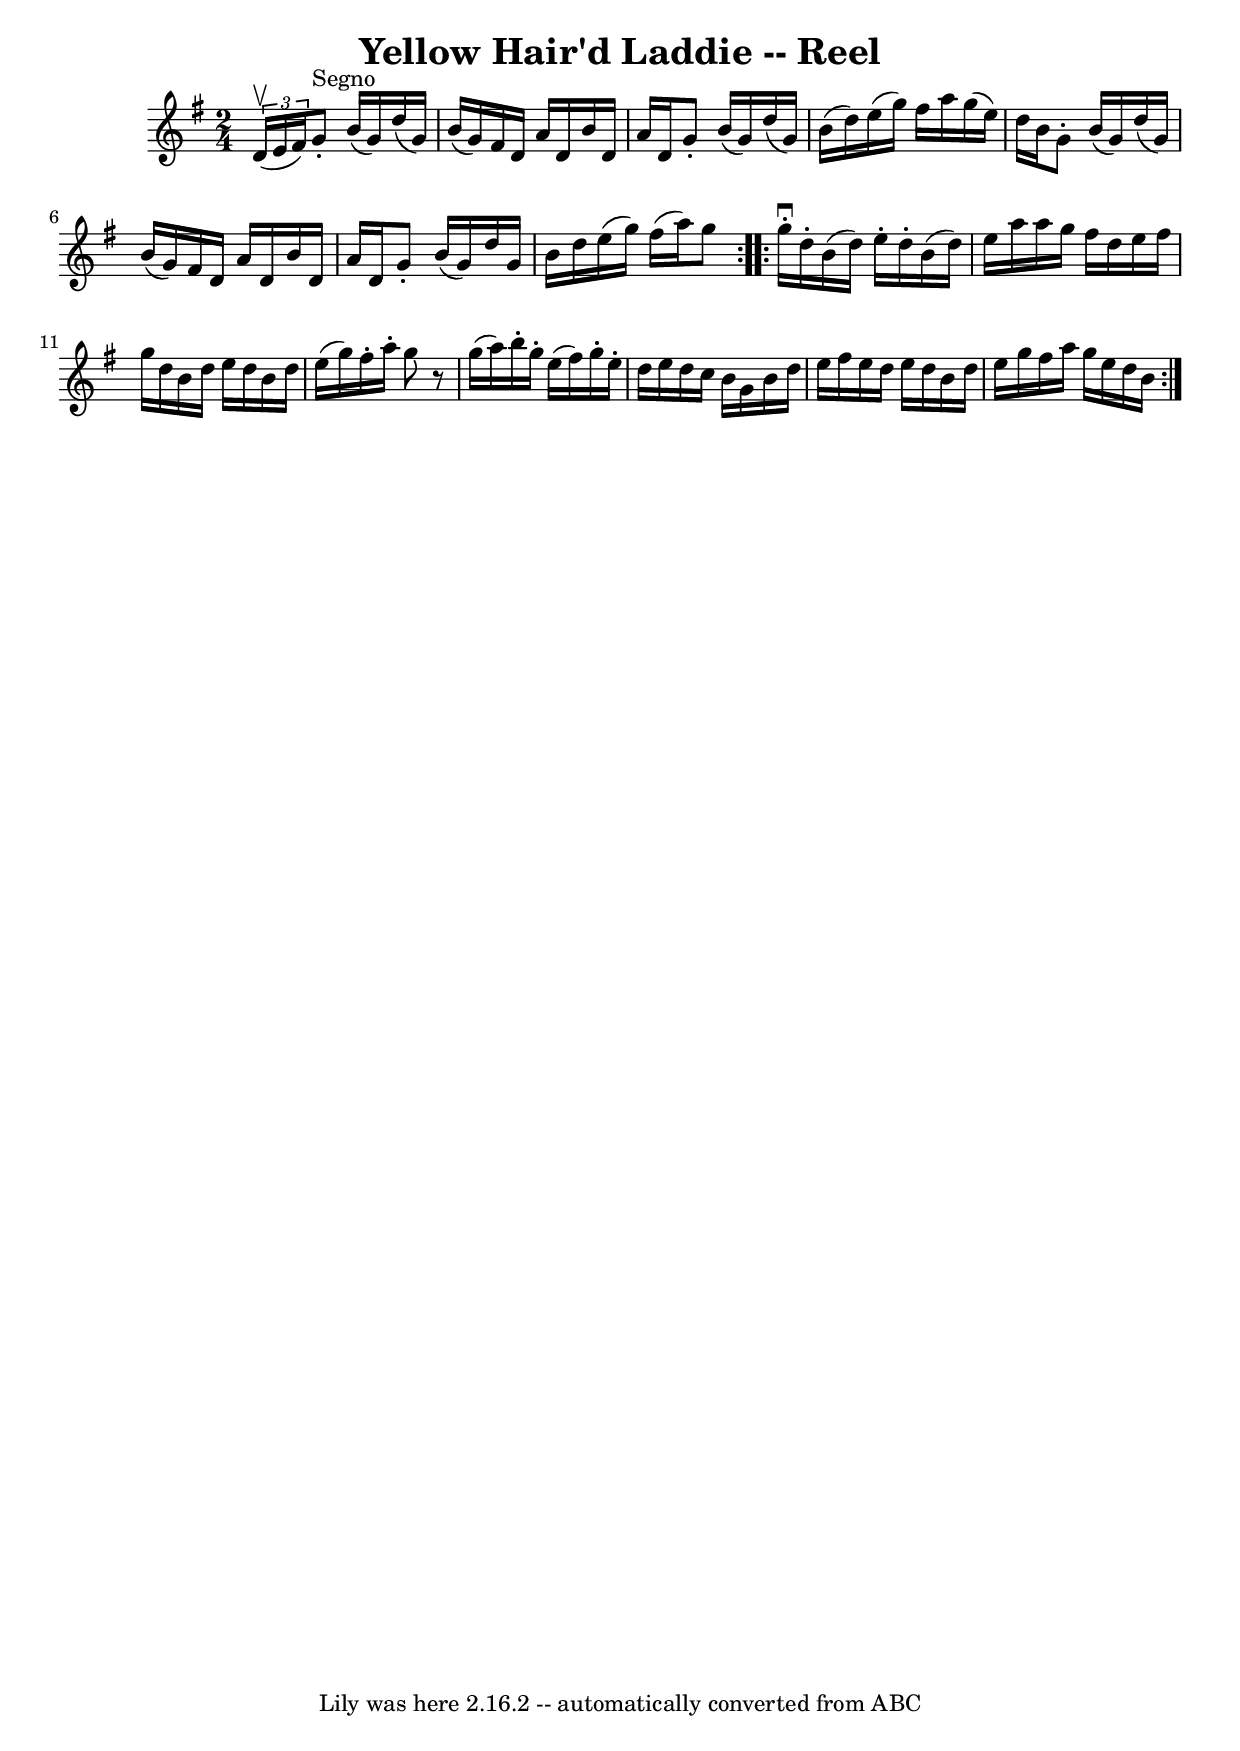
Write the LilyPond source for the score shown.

\version "2.16.2"
\include "Mammoth.ily"
\header {
  %% book = "Ryan's Mammoth Collection"
  crossRefNumber = "1"
  footnotes = "\\\\277\\\\AKA Five Mile Chase"
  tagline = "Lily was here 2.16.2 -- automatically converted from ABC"
  title = "Yellow Hair'd Laddie -- Reel"

}
voicedefault =  {



  \repeat volta 2 {

    \time 2/4 
    \key g \major
    \times 2/3 { d'16^\upbow(e'16 fis'16)  	       }     |
    g'8^"Segno"-. b'16 (g'16) d''16 (g'16) b'16 (     g'16)    |
    fis'16 d'16 a'16 d'16 b'16 d'16 a'16         d'16     |
    g'8-. b'16 (g'16) d''16 (g'16) b'16 (     d''16)    |
    e''16 (g''16) fis''16 a''16 g''16 (     e''16) d''16 b'16     |
    g'8-. b'16 (g'16) d''16 (     g'16) b'16 (g'16)    |
    fis'16 d'16 a'16 d'16         b'16 d'16 a'16 d'16     |
    g'8-. b'16 (g'16) d''16        g'16 b'16 d''16     |
    e''16 (g''16) fis''16 (a''16) g''8  
  }     
  \repeat volta 2 {
    g''16^\downbow-. d''16-. b'16 (     d''16) e''16-. d''16-. b'16 (d''16)    |
    e''16         a''16 a''16 g''16 fis''16 d''16 e''16 fis''16     |
         g''16 d''16 b'16 d''16 e''16 d''16 b'16 d''16     |
         e''16 (g''16) fis''16-. a''16-. g''8    r8    |
    g''16 (a''16) b''16-. g''16-. e''16 (fis''16) g''16-. e''16-.   |
    d''16 e''16 d''16 c''16 b'16 g'16 b'16         d''16     |
    e''16 fis''16 e''16 d''16 e''16 d''16         b'16 d''16     |
    e''16 g''16 fis''16 a''16 g''16    
    e''16 d''16 b'16      
  }   

}

\score{
  <<

    \context Staff="default"
    {
      \voicedefault 
      
    }

  >>
  \layout {
    
  }
  \midi {
  }

}
